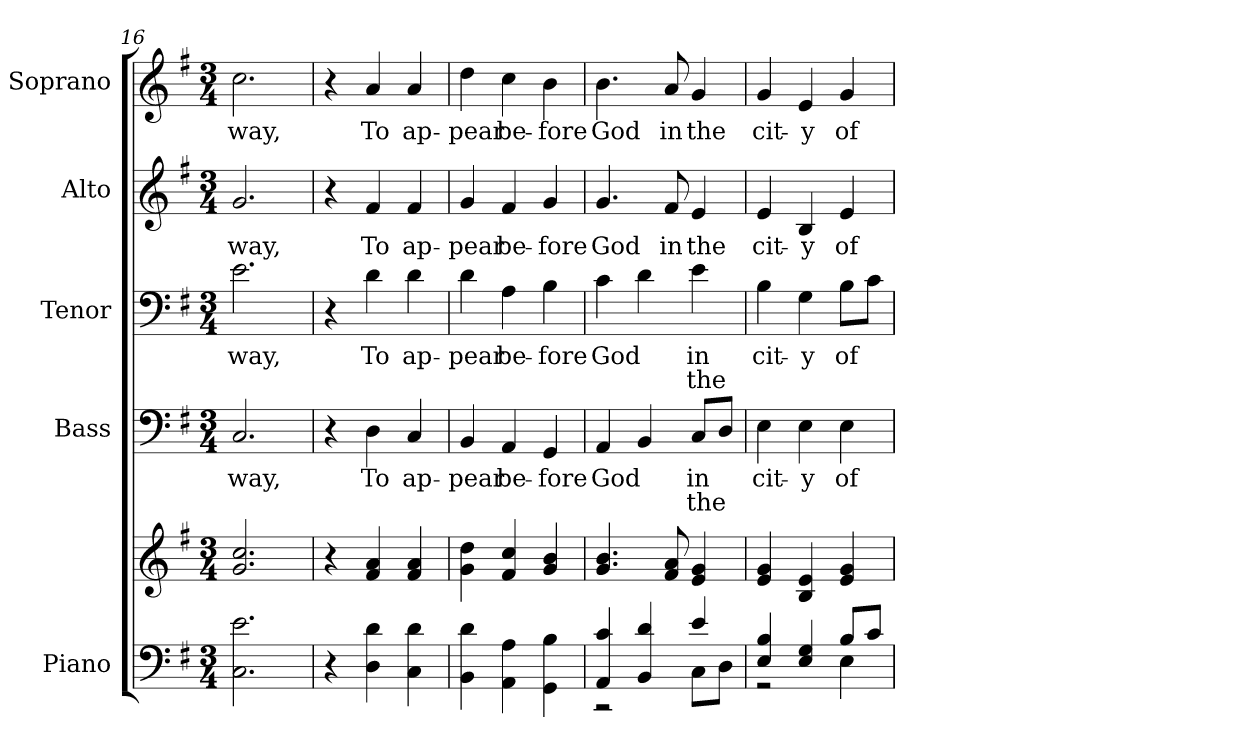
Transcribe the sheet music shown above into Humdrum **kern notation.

**kern	**kern	**kern	**text	**text	**kern	**text	**text	**kern	**text	**kern	**text
*part5	*part5	*part4	*part4	*part4	*part3	*part3	*part3	*part2	*part2	*part1	*part1
*staff6	*staff5	*staff4	*staff4	*staff4	*staff3	*staff3	*staff3	*staff2	*staff2	*staff1	*staff1
*I"Piano	*	*I"Bass	*	*	*I"Tenor	*	*	*I"Alto	*	*I"Soprano	*
*I'Pno.	*	*I'B.	*	*	*I'T.	*	*	*I'A.	*	*I'S.	*
!!LO:PB:g=z
*clefF4	*clefG2	*clefF4	*	*	*clefF4	*	*	*clefG2	*	*clefG2	*
*k[f#]	*k[f#]	*k[f#]	*	*	*k[f#]	*	*	*k[f#]	*	*k[f#]	*
*G:	*G:	*G:	*	*	*G:	*	*	*G:	*	*G:	*
*M3/4	*M3/4	*M3/4	*	*	*M3/4	*	*	*M3/4	*	*M3/4	*
=16	=16	=16	=16	=16	=16	=16	=16	=16	=16	=16	=16
!	!	!	!LO:LY:b:color=#000000	!	!	!	!	!	!	!	!
!	!	!	!	!	!	!LO:LY:b:color=#000000	!	!	!	!	!
!	!	!	!	!	!	!	!	!	!LO:LY:b:color=#000000	!	!
!	!	!	!	!	!	!	!	!	!	!	!LO:LY:b:color=#000000
2.Ci\ 2.ei	2.gi/ 2.cci	2.Ci/	-way,	.	2.ei\	-way,	.	2.gi/	-way,	2.cci\	-way,
=17	=17	=17	=17	=17	=17	=17	=17	=17	=17	=17	=17
4r	4r	4r	.	.	4r	.	.	4r	.	4r	.
!	!	!	!LO:LY:b:color=#000000	!	!	!	!	!	!	!	!
!	!	!	!	!	!	!LO:LY:b:color=#000000	!	!	!	!	!
!	!	!	!	!	!	!	!	!	!LO:LY:b:color=#000000	!	!
!	!	!	!	!	!	!	!	!	!	!	!LO:LY:b:color=#000000
4Di\ 4di	4f#i/ 4ai	4Di\	To	.	4di\	To	.	4f#i/	To	4ai/	To
!	!	!	!LO:LY:b:color=#000000	!	!	!	!	!	!	!	!
!	!	!	!	!	!	!LO:LY:b:color=#000000	!	!	!	!	!
!	!	!	!	!	!	!	!	!	!LO:LY:b:color=#000000	!	!
!	!	!	!	!	!	!	!	!	!	!	!LO:LY:b:color=#000000
4Ci\ 4di	4f#i/ 4ai	4Ci/	ap-	.	4di\	ap-	.	4f#i/	ap-	4ai/	ap-
=18	=18	=18	=18	=18	=18	=18	=18	=18	=18	=18	=18
!	!	!	!LO:LY:b:color=#000000	!	!	!	!	!	!	!	!
!	!	!	!	!	!	!LO:LY:b:color=#000000	!	!	!	!	!
!	!	!	!	!	!	!	!	!	!LO:LY:b:color=#000000	!	!
!	!	!	!	!	!	!	!	!	!	!	!LO:LY:b:color=#000000
4BBi\ 4di	4gi\ 4ddi	4BBi/	-pear	.	4di\	-pear	.	4gi/	-pear	4ddi\	-pear
!	!	!	!LO:LY:b:color=#000000	!	!	!	!	!	!	!	!
!	!	!	!	!	!	!LO:LY:b:color=#000000	!	!	!	!	!
!	!	!	!	!	!	!	!	!	!LO:LY:b:color=#000000	!	!
!	!	!	!	!	!	!	!	!	!	!	!LO:LY:b:color=#000000
4AAi\ 4Ai	4f#i/ 4cci	4AAi/	be-	.	4Ai\	be-	.	4f#i/	be-	4cci\	be-
!	!	!	!LO:LY:b:color=#000000	!	!	!	!	!	!	!	!
!	!	!	!	!	!	!LO:LY:b:color=#000000	!	!	!	!	!
!	!	!	!	!	!	!	!	!	!LO:LY:b:color=#000000	!	!
!	!	!	!	!	!	!	!	!	!	!	!LO:LY:b:color=#000000
4GGi\ 4Bi	4gi/ 4bi	4GGi/	-fore	.	4Bi\	-fore	.	4gi/	-fore	4bi\	-fore
!!LO:PB:g=z
=19	=19	=19	=19	=19	=19	=19	=19	=19	=19	=19	=19
*^	*	*	*	*	*	*	*	*	*	*	*
!	!	!	!	!LO:LY:b:color=#000000	!	!	!	!	!	!	!	!
!	!	!	!	!	!	!	!LO:LY:b:color=#000000	!	!	!	!	!
!	!	!	!	!	!	!	!	!	!	!LO:LY:b:color=#000000	!	!
!	!	!	!	!	!	!	!	!	!	!	!	!LO:LY:b:color=#000000
4AAi/ 4ci	2r	4.gi/ 4.bi	4AAi/	God	.	4ci\	God	.	4.gi/	God	4.bi\	God
4BBi/ 4di	.	.	4BBi/	.	.	4di\	.	.	.	.	.	.
!	!	!	!	!	!	!	!	!	!	!LO:LY:b:color=#000000	!	!
!	!	!	!	!	!	!	!	!	!	!	!	!LO:LY:b:color=#000000
.	.	8f#i/ 8ai	.	.	.	.	.	.	8f#i/	in	8ai/	in
!	!	!	!	!LO:LY:b:color=#000000	!LO:LY:b:color=#000000	!	!	!	!	!	!	!
!	!	!	!	!	!	!	!LO:LY:b:color=#000000	!LO:LY:b:color=#000000	!	!	!	!
!	!	!	!	!	!	!	!	!	!	!LO:LY:b:color=#000000	!	!
!	!	!	!	!	!	!	!	!	!	!	!	!LO:LY:b:color=#000000
4ei/	8Ci\L	4ei/ 4gi	8Ci/L	in	the	4ei\	in	the	4ei/	the	4gi/	the
.	8Di\J	.	8Di/J	.	.	.	.	.	.	.	.	.
=20	=20	=20	=20	=20	=20	=20	=20	=20	=20	=20	=20	=20
!	!	!	!	!LO:LY:b:color=#000000	!	!	!	!	!	!	!	!
!	!	!	!	!	!	!	!LO:LY:b:color=#000000	!	!	!	!	!
!	!	!	!	!	!	!	!	!	!	!LO:LY:b:color=#000000	!	!
!	!	!	!	!	!	!	!	!	!	!	!	!LO:LY:b:color=#000000
4Ei/ 4Bi	2r	4ei/ 4gi	4Ei\	cit-	.	4Bi\	cit-	.	4ei/	cit-	4gi/	cit-
!	!	!	!	!LO:LY:b:color=#000000	!	!	!	!	!	!	!	!
!	!	!	!	!	!	!	!LO:LY:b:color=#000000	!	!	!	!	!
!	!	!	!	!	!	!	!	!	!	!LO:LY:b:color=#000000	!	!
!	!	!	!	!	!	!	!	!	!	!	!	!LO:LY:b:color=#000000
4Ei/ 4Gi	.	4Bi/ 4ei	4Ei\	-y	.	4Gi\	-y	.	4Bi/	-y	4ei/	-y
!	!	!	!	!LO:LY:b:color=#000000	!	!	!	!	!	!	!	!
!	!	!	!	!	!	!	!LO:LY:b:color=#000000	!	!	!	!	!
!	!	!	!	!	!	!	!	!	!	!LO:LY:b:color=#000000	!	!
!	!	!	!	!	!	!	!	!	!	!	!	!LO:LY:b:color=#000000
8Bi/L	4Ei\	4ei/ 4gi	4Ei\	of	.	8Bi\L	of	.	4ei/	of	4gi/	of
8ci/J	.	.	.	.	.	8ci\J	.	.	.	.	.	.
*v	*v	*	*	*	*	*	*	*	*	*	*	*
=	=	=	=	=	=	=	=	=	=	=	=
*-	*-	*-	*-	*-	*-	*-	*-	*-	*-	*-	*-
